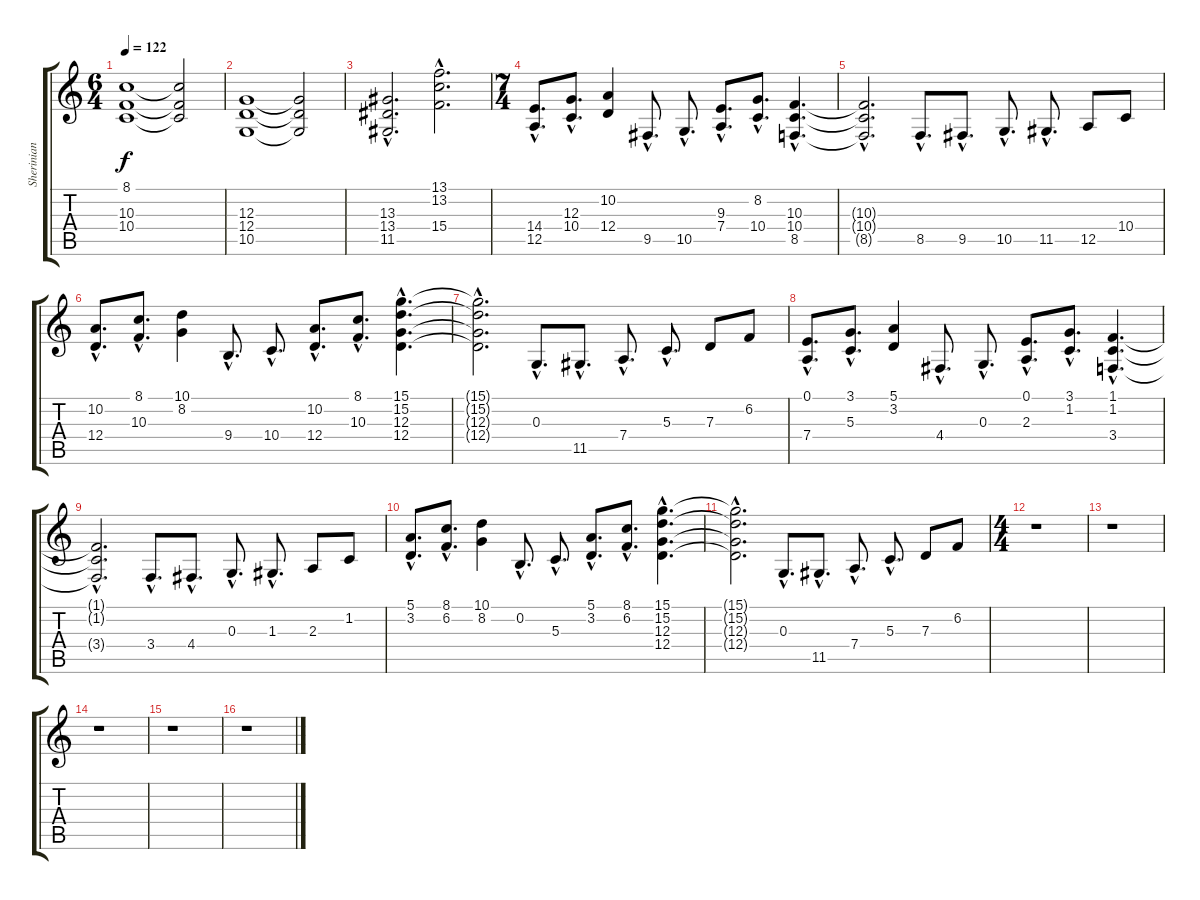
\track ("Sherinian Rhy." "Sherinian ") {instrument drawbarorgan}
\staff {score tabs}
\tuning (E4 B3 G3 D3 A2 E2) {hide}
\ts (6 4)
\tempo 122
\clef g2
\ks c
(8.1 10.3 10.4).1{dy f} (8.1{t} 10.3{t} 10.4{t}).2 |
(12.3 12.4 10.5).1 (12.3{t} 12.4{t} 10.5{t}).2 |
(13.3{hac} 13.4{hac} 11.5{hac}).2{d} (13.1{hac} 13.2{hac} 15.4{hac}).2{d} |
\ts (7 4)
(14.4{hac} 12.5{hac}).8{d} (12.3{hac} 10.4{hac}).8{d} (10.2 12.4).4 9.5{hac}.8{d} 10.5{hac}.8{d} (9.3{hac} 7.4{hac}).8{d} (8.2{hac} 10.4{hac}).8{d} (10.3{hac} 10.4{hac} 8.5{hac}).4{d} |
(10.3{hac t} 10.4{hac t} 8.5{hac t}).2{d} 8.5{hac}.8{d} 9.5{hac}.8{d} 10.5{hac}.8{d} 11.5{hac}.8{d} 12.5.8 10.4.8 |
(10.2{hac} 12.4{hac}).8{d} (8.1{hac} 10.3{hac}).8{d} (10.1 8.2).4 9.4{hac}.8{d} 10.4{hac}.8{d} (10.2{hac} 12.4{hac}).8{d} (8.1{hac} 10.3{hac}).8{d} (15.1{hac} 15.2{hac} 12.3{hac} 12.4{hac}).4{d} |
(15.1{hac t} 15.2{hac t} 12.3{hac t} 12.4{hac t}).2{d} 0.3{hac}.8{d} 11.5{hac}.8{d} 7.4{hac}.8{d} 5.3{hac}.8{d} 7.3.8 6.2.8 |
(0.1{hac} 7.4{hac}).8{d} (3.1{hac} 5.3{hac}).8{d} (5.1 3.2).4 4.4{hac}.8{d} 0.3{hac}.8{d} (0.1{hac} 2.3{hac}).8{d} (3.1{hac} 1.2{hac}).8{d} (1.1{hac} 1.2{hac} 3.4{hac}).4{d} |
(1.1{hac t} 1.2{hac t} 3.4{hac t}).2{d} 3.4{hac}.8{d} 4.4{hac}.8{d} 0.3{hac}.8{d} 1.3{hac}.8{d} 2.3.8 1.2.8 |
(5.1{hac} 3.2{hac}).8{d} (8.1{hac} 6.2{hac}).8{d} (10.1 8.2).4 0.2{hac}.8{d} 5.3{hac}.8{d} (5.1{hac} 3.2{hac}).8{d} (8.1{hac} 6.2{hac}).8{d} (15.1{hac} 15.2{hac} 12.3{hac} 12.4{hac}).4{d} |
(15.1{hac t} 15.2{hac t} 12.3{hac t} 12.4{hac t}).2{d} 0.3{hac}.8{d} 11.5{hac}.8{d} 7.4{hac}.8{d} 5.3{hac}.8{d} 7.3.8 6.2.8 |
\ts (4 4)
r.1 |
r.1 |
r.1 |
r.1 |
r.1
